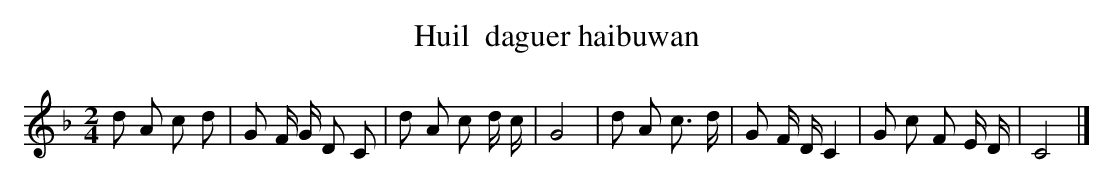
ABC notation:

X:1
T: Huil daguer haibuwan
L: 1/8
M: 2/4
K: F
d A c d [I:setbarnb 1]|
G F/ G/ D C |
d A c d/ c/ |
G4 |
d A c3/ d/ |
G F/ D/C2 |
G c F E/ D/ |
C4 |]
